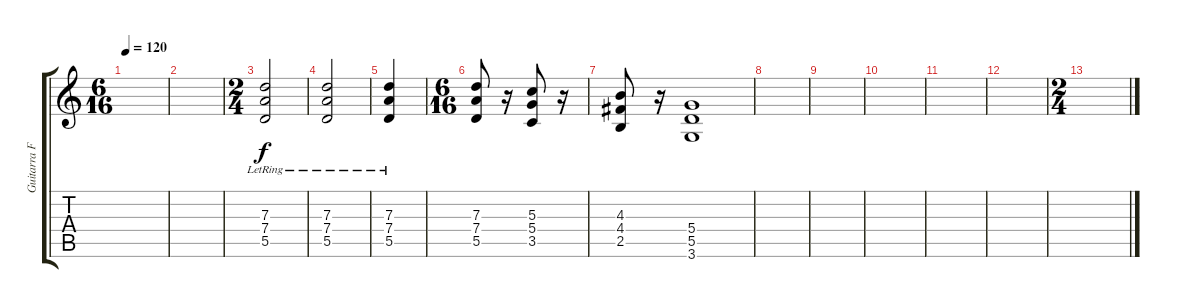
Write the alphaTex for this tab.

\track ("Guitarra Fromer" "Guitarra F") {instrument distortionguitar}
\staff {score tabs}
\tuning (E4 B3 G3 D3 A2 E2) {hide}
\ts (6 16)
\tempo 120
\clef g2
\ks c
|
|
\ts (2 4)
(7.3{lr} 7.4{lr} 5.5{lr}).2 |
(7.3{lr} 7.4{lr} 5.5{lr}).2 |
(7.3{lr} 7.4{lr} 5.5{lr}).4 |
\ts (6 16)
(7.3 7.4 5.5).8 r.16 (5.3 5.4 3.5).8 r.16 |
(4.3 4.4 2.5).8 r.16 (5.4 5.5 3.6).1 |
|
|
|
|
|
\ts (2 4)
